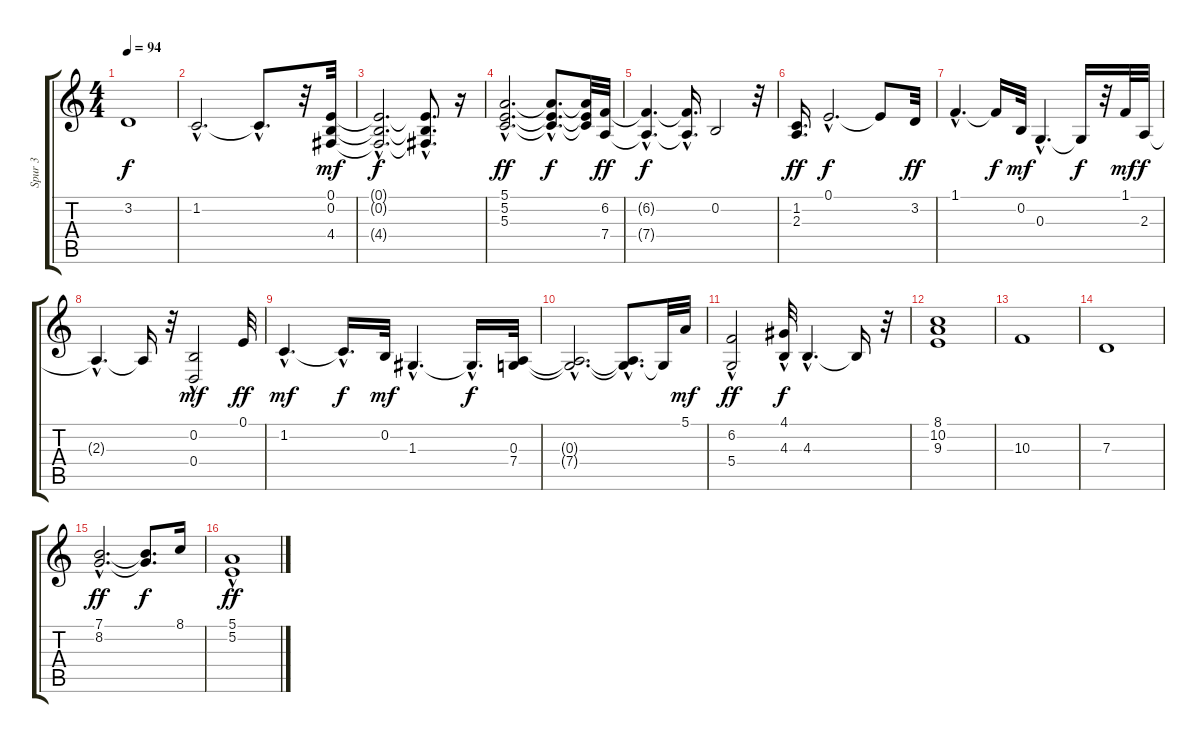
\track ("Spur 3" "Spur 3") {instrument acousticgrandpiano}
\staff {score tabs}
\tuning (E4 B3 G3 D3 A2 E2) {hide}
\ts (4 4)
\tempo 94
\clef g2
\ks c
3.2{t}.1{dy f} |
1.2{hac}.2{d} 1.2{hac t}.8{d} r.32 (0.1 0.2 4.4).32{dy mf} |
(0.1{hac t} 0.2{hac t} 4.4{hac t}).2{d dy f} (0.1{hac t} 0.2{t} 4.4{hac t}).8{d} r.16 |
(5.1{hac} 5.2{hac} 5.3{hac}).2{d dy ff} (5.1{hac t} 5.2{hac t} 5.3{hac t}).8{d dy f} (5.1{t} 5.2{t} 5.3{t}).32 (6.2 7.4).32{dy ff} |
(6.2{hac t} 7.4{hac t}).4{d dy f} (6.2{hac t} 7.4{t}).16{d} 0.2.2 r.32 |
(1.2 2.3).16{d dy ff} 0.1{hac}.2{d dy f} 0.1{t}.8 3.2.32{dy ff} |
1.1{hac}.4{d} 1.1{t}.16{dy f} 0.2.32{dy mf} 0.3{hac}.4{d} 0.3{t}.16{dy f} r.32 1.1.32{dy mf} 2.3.32{dy f} |
2.3{hac t}.4{d} 2.3{t}.16 r.32 (0.2{hac} 0.4{hac}).2{dy mf} 0.1.32{dy ff} |
1.2{hac}.4{d dy mf} 1.2{hac t}.16{d dy f} 0.2.32{dy mf} 1.3{hac}.4{d} 1.3{hac t}.16{d dy f} (0.3 7.4).32 |
(0.3{hac t} 7.4{hac t}).2{d} (0.3{hac t} 7.4{hac t}).8{d} 0.3{t}.32 5.1.32{dy mf} |
(6.2 5.4{hac}).2{dy ff} (4.1{hac} 4.3{hac}).32{dy f} 4.3{hac}.4{d} 4.3{t}.16 r.32 |
(8.1 10.2 9.3).1 |
10.3.1 |
7.3.1 |
(7.1{hac} 8.2{hac}).2{d dy ff} (7.1{t} 8.2{t}).8{d dy f} 8.1.16 |
(5.1 5.2{hac}).1{dy ff}
